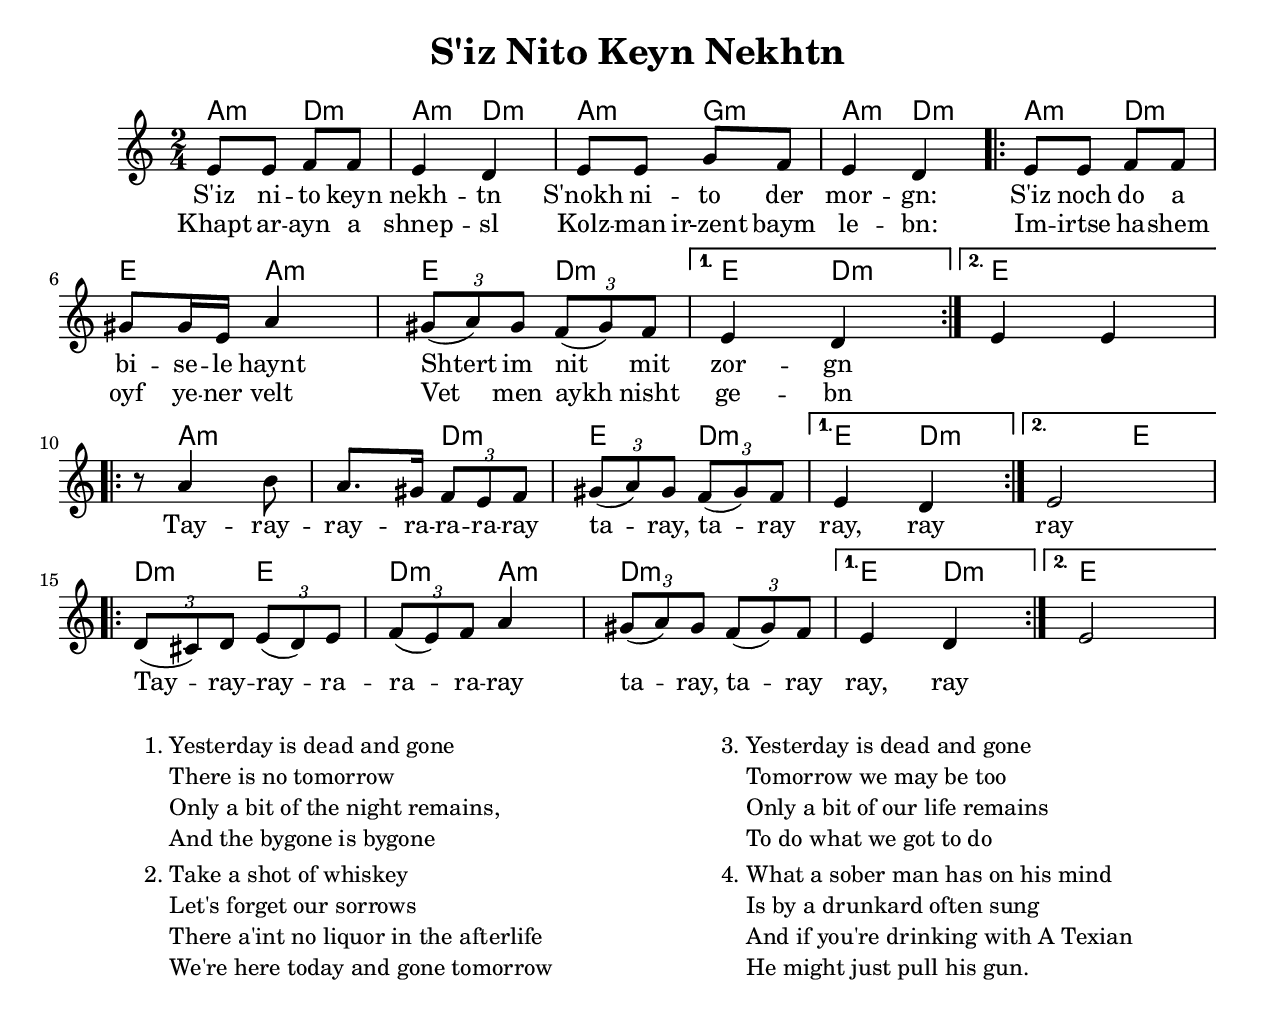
\version "2.18.0"
\include "english.ly"
\paper{
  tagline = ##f
  print-all-headers = ##t
  #(set-paper-size "letter")
}
date = #(strftime "%d-%m-%Y" (localtime (current-time)))

%\markup{ \italic{ " Updated " \date  }  }

%\markup{ Got something to say? }

global = {
  \clef treble
  \key a \minor
  \time 2/4
  \set Score.markFormatter = #format-mark-box-alphabet
}

%#################################### Melody ########################
melody = \relative c' {
  \global
  %\partial 16*3 a16 d f   %lead in notes
  e8 e f f
  e4 d
  e8 e g f
  e4 d
  \repeat volta 2{
    %\mark \default
    e8 e f f
    gs8 gs16 e a4
    \tuplet 3/2 {gs8 (a) gs} \tuplet 3/2{f8(gs) f}
  }
  \alternative { {e4 d }{e4 e } }
  \break
  \repeat volta 2{
    r8 a4 b8
    a8. gs16 \tuplet 3/2{f8 e f}|
    \tuplet 3/2 {gs8(a)gs} \tuplet 3/2{f(gs)f}
  }
  \alternative{
    {e4 d}{e2}
  }
  \repeat volta 2{
    \tuplet 3/2{d8 (cs) d} \tuplet 3/2{e(d)e}|
    \tuplet 3/2 {f(e)f} a4
    \tuplet 3/2{gs8(a)gs} \tuplet 3/2 {f(gs)f}
  }
  \alternative { {e4 d }{e2 } }

}
%################################# Lyrics #####################
\addlyrics{
  S'iz ni -- to keyn nekh -- tn
  S'nokh ni -- to der mor -- gn:
  S'iz noch do a bi -- se -- le haynt
  Shtert im nit mit zor -- gn
  \skip 2 \skip 2
  Tay -- ray -- ray -- ra -- ra -- ra -- ray
  ta -- ray, ta -- ray ray, ray ray
  Tay -- ray -- ray -- ra -- ra -- ra -- ray
  ta -- ray, ta -- ray ray, ray

}
\addlyrics{
  Khapt ar -- ayn a shnep -- sl
  Kolz -- man ir-zent baym le -- bn:
  Im -- irtse ha -- shem oyf ye -- ner velt
  Vet men aykh nisht ge -- bn
}
%################################# Chords #######################
harmonies = \chordmode {
  a4:m
  d4:m
  a4:m
  d4:m
  a4:m
  g4:m
  a4:m
  d4:m
  a4:m
  d4:m
  e4
  a4:m
  e4
  d4:m
  e4
  d4:m
  e2
  %b
  s8
  a8*5:m
  d4:m
  e4
  d4:m
  e4
  d4:m
  %c
  d4:m
  e4
  d4:m
  e4
  d4:m
  a:m
  d2:m
  e4 d4:m
  e2

}

\score {
  <<
    \new ChordNames {
      \set chordChanges = ##t
      \harmonies
    }
    \new Staff
    \melody
  >>
  \header{
    title= "S'iz Nito Keyn Nekhtn"
    subtitle=""
    composer= ""
    instrument =""
    arranger= ""
  }
  \layout{indent = 1.0\cm}
  \midi {
    \tempo 4 = 120

    % \midi { }
  }
}

% more verses:
\markup{}
\markup {
  \fill-line {
    \hspace #0.1 % distance from left margin
    \column {
      \line { "1."
              \column {
                "Yesterday is dead and gone"
                "There is no tomorrow"
                "Only a bit of the night remains,"
                "And the bygone is bygone"
              }
      }
      \hspace #0.2 % vertical distance between verses
      \line { "2."
              \column {
                "Take a shot of whiskey"
                "Let's forget our sorrows"
                "There a'int no liquor in the afterlife"
                "We're here today and gone tomorrow"

              }
      }
    }
    \hspace #0.1  % horiz. distance between columns
    \column {
      \line { "3."
              \column {
                "Yesterday is dead and gone"
                "Tomorrow we may be too"
                "Only a bit of our life remains"
                "To do what we got to do"
              }
      }
      \hspace #0.2 % distance between verses
      \line { "4."
              \column {
                "What a sober man has on his mind"
                "Is by a drunkard often sung"
                "And if you're drinking with A Texian"
                "He might just pull his gun."
              }
      }
    }
    \hspace #0.1 % distance to right margin
  }
}

%}

%{
Yesterday is buried, mourn it on the morrow
Here is but ephemeral bliss, ruin it not with sorrow
So Grab yourself a bottle, while you still can swallow
You won’t cop a single drop in the world to follow
You won’t cop a single drop in the world to follow

Brothers wail and howl, let your beard be wild
That’s the way to dance away sorrow and exile
That’s the way to dance away sorrow and exile

Hulyet hulyet brider, varft mit bord un poles
Ot azoy, ot azoy tantst a yid in goles
Ot azoy, ot azoy tantst a yid in goles

%}
